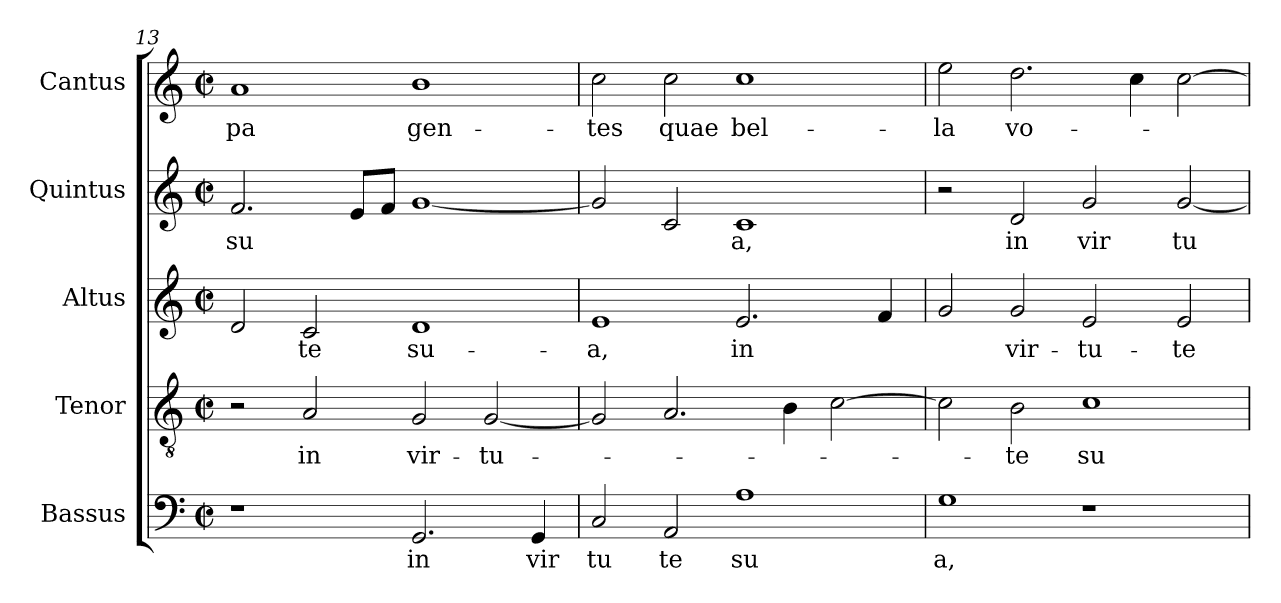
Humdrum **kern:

**kern	**text	**kern	**text	**kern	**text	**kern	**text	**kern	**text
*part5	*part5	*part4	*part4	*part3	*part3	*part2	*part2	*part1	*part1
*staff5	*staff5	*staff4	*staff4	*staff3	*staff3	*staff2	*staff2	*staff1	*staff1
*I"Bassus	*	*I"Tenor	*	*I"Altus	*	*I"Quintus	*	*I"Cantus	*
*clefF4	*	*clefGv2	*	*clefG2	*	*clefG2	*	*clefG2	*
*M2/2	*	*M2/2	*	*M2/2	*	*M2/2	*	*M2/2	*
*met(c|)	*	*met(c|)	*	*met(c|)	*	*met(c|)	*	*met(c|)	*
=13	=13	=13	=13	=13	=13	=13	=13	=13	=13
!	!	!	!	!	!	!	!LO:LY:b:cj	!	!LO:LY:b:cj
1r	.	2r	.	2d/	.	2.f/	su	1a	-pa
!	!	!	!LO:LY:b:cj	!	!LO:LY:b:cj	!	!	!	!
.	.	2A/	in	2c/	-te	.	.	.	.
.	.	.	.	.	.	8e/L	.	.	.
.	.	.	.	.	.	8f/J	.	.	.
!	!LO:LY:b:cj	!	!LO:LY:b:cj	!	!LO:LY:b:cj	!	!	!	!LO:LY:b:cj
2.GG/	in	2G/	vir-	1d	su-	[<1g	.	1b	gen-
!	!	!	!LO:LY:b:cj	!	!	!	!	!	!
.	.	[<2G/	-tu-	.	.	.	.	.	.
!	!LO:LY:b:cj	!	!	!	!	!	!	!	!
4GG/	vir	.	.	.	.	.	.	.	.
=14	=14	=14	=14	=14	=14	=14	=14	=14	=14
!	!LO:LY:b:cj	!	!	!	!LO:LY:b:cj	!	!	!	!LO:LY:b:cj
2C/	tu	2G/]	.	1e	-a,	2g/]	.	2cc\	-tes
!	!LO:LY:b:cj	!	!	!	!	!	!	!	!LO:LY:b:cj
2AA/	te	2.A/	.	.	.	2c/	.	2cc\	quae
!	!LO:LY:b:cj	!	!	!	!LO:LY:b:cj	!	!LO:LY:b:cj	!	!LO:LY:b:cj
1A	su	.	.	2.e/	in	1c	a,	1cc	bel-
.	.	4B\	.	.	.	.	.	.	.
.	.	[>2c\	.	.	.	.	.	.	.
.	.	.	.	4f/	.	.	.	.	.
=15	=15	=15	=15	=15	=15	=15	=15	=15	=15
!	!LO:LY:b:cj	!	!	!	!	!	!	!	!LO:LY:b:cj
1G	a,	2c\]	.	2g/	.	2r	.	2ee\	-la
!	!	!	!LO:LY:b:cj	!	!LO:LY:b:cj	!	!LO:LY:b:cj	!	!LO:LY:b:cj
.	.	2B\	-te	2g/	vir-	2d/	in	2.dd\	vo-
!	!	!	!LO:LY:b:cj	!	!LO:LY:b:cj	!	!LO:LY:b:cj	!	!
1r	.	1c	su-	2e/	-tu-	2g/	vir	.	.
.	.	.	.	.	.	.	.	4cc\	.
!	!	!	!	!	!LO:LY:b:cj	!	!LO:LY:b:cj	!	!
.	.	.	.	2e/	-te	[>2g/	tu	[<2cc\	.
=	=	=	=	=	=	=	=	=	=
*-	*-	*-	*-	*-	*-	*-	*-	*-	*-
